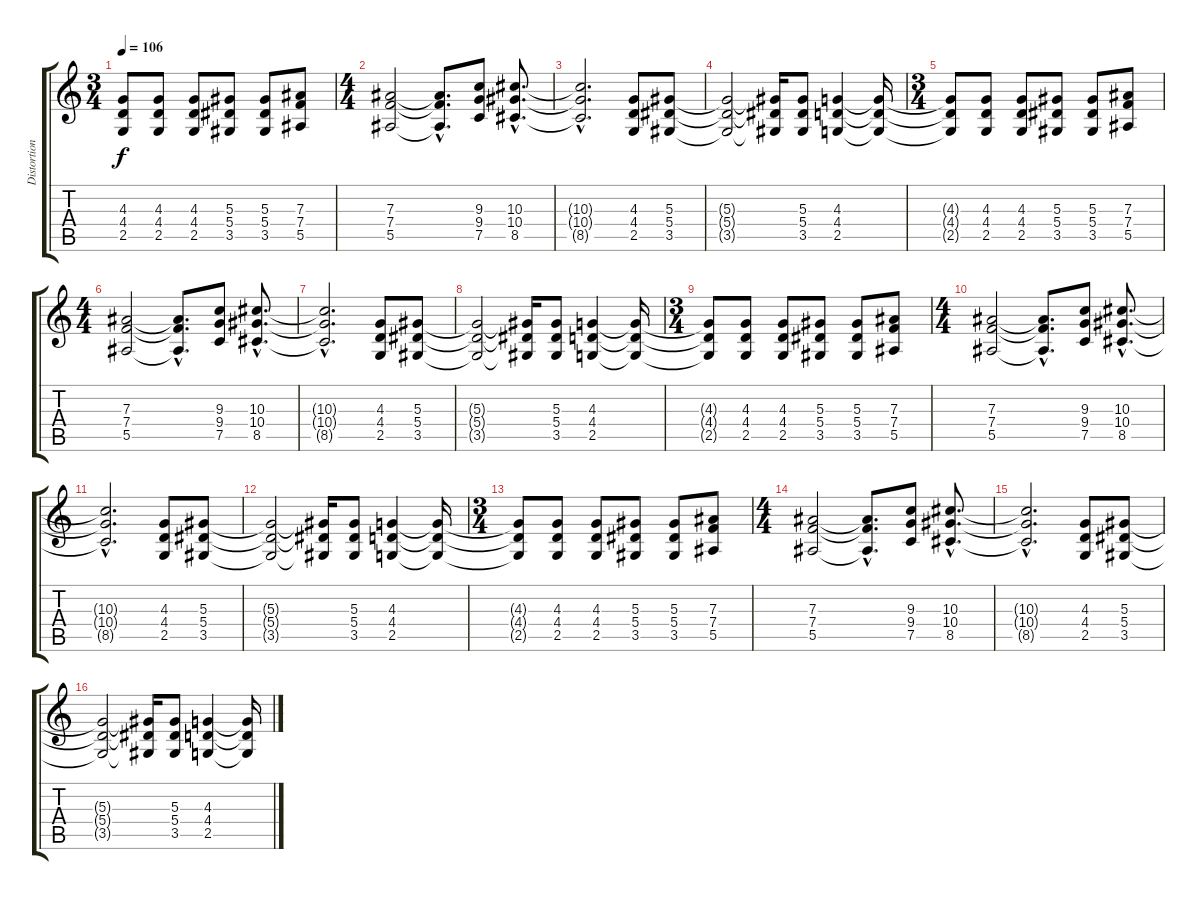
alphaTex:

\track ("Distortion" "Distortion") {instrument distortionguitar}
\staff {score tabs}
\tuning (C4 G3 Eb3 Bb2 F2 C2) {hide}
\ts (3 4)
\tempo 106
\clef g2
\ks c
(4.3{t} 4.4{t} 2.5{t}).8{dy f} (4.3 4.4 2.5).8 (4.3 4.4 2.5).8 (5.3 5.4 3.5).8 (5.3 5.4 3.5).8 (7.3 7.4 5.5).8 |
\ts (4 4)
(7.3 7.4 5.5).2 (7.3{hac t} 7.4{hac t} 5.5{hac t}).8{d} (9.3 9.4 7.5).8 (10.3{hac} 10.4{hac} 8.5{hac}).8{d} |
(10.3{hac t} 10.4{hac t} 8.5{hac t}).2{d} (4.3 4.4 2.5).8 (5.3 5.4 3.5).8 |
(5.3{t} 5.4{t} 3.5{t}).2 (5.3{t} 5.4{t} 3.5{t}).16 (5.3 5.4 3.5).8 (4.3 4.4 2.5).4 (4.3{t} 4.4{t} 2.5{t}).16 |
\ts (3 4)
(4.3{t} 4.4{t} 2.5{t}).8 (4.3 4.4 2.5).8 (4.3 4.4 2.5).8 (5.3 5.4 3.5).8 (5.3 5.4 3.5).8 (7.3 7.4 5.5).8 |
\ts (4 4)
(7.3 7.4 5.5).2 (7.3{hac t} 7.4{hac t} 5.5{hac t}).8{d} (9.3 9.4 7.5).8 (10.3{hac} 10.4{hac} 8.5{hac}).8{d} |
(10.3{hac t} 10.4{hac t} 8.5{hac t}).2{d} (4.3 4.4 2.5).8 (5.3 5.4 3.5).8 |
(5.3{t} 5.4{t} 3.5{t}).2 (5.3{t} 5.4{t} 3.5{t}).16 (5.3 5.4 3.5).8 (4.3 4.4 2.5).4 (4.3{t} 4.4{t} 2.5{t}).16 |
\ts (3 4)
(4.3{t} 4.4{t} 2.5{t}).8 (4.3 4.4 2.5).8 (4.3 4.4 2.5).8 (5.3 5.4 3.5).8 (5.3 5.4 3.5).8 (7.3 7.4 5.5).8 |
\ts (4 4)
(7.3 7.4 5.5).2 (7.3{hac t} 7.4{hac t} 5.5{hac t}).8{d} (9.3 9.4 7.5).8 (10.3{hac} 10.4{hac} 8.5{hac}).8{d} |
(10.3{hac t} 10.4{hac t} 8.5{hac t}).2{d} (4.3 4.4 2.5).8 (5.3 5.4 3.5).8 |
(5.3{t} 5.4{t} 3.5{t}).2 (5.3{t} 5.4{t} 3.5{t}).16 (5.3 5.4 3.5).8 (4.3 4.4 2.5).4 (4.3{t} 4.4{t} 2.5{t}).16 |
\ts (3 4)
(4.3{t} 4.4{t} 2.5{t}).8 (4.3 4.4 2.5).8 (4.3 4.4 2.5).8 (5.3 5.4 3.5).8 (5.3 5.4 3.5).8 (7.3 7.4 5.5).8 |
\ts (4 4)
(7.3 7.4 5.5).2 (7.3{hac t} 7.4{hac t} 5.5{hac t}).8{d} (9.3 9.4 7.5).8 (10.3{hac} 10.4{hac} 8.5{hac}).8{d} |
(10.3{hac t} 10.4{hac t} 8.5{hac t}).2{d} (4.3 4.4 2.5).8 (5.3 5.4 3.5).8 |
(5.3{t} 5.4{t} 3.5{t}).2 (5.3{t} 5.4{t} 3.5{t}).16 (5.3 5.4 3.5).8 (4.3 4.4 2.5).4 (4.3{t} 4.4{t} 2.5{t}).16
